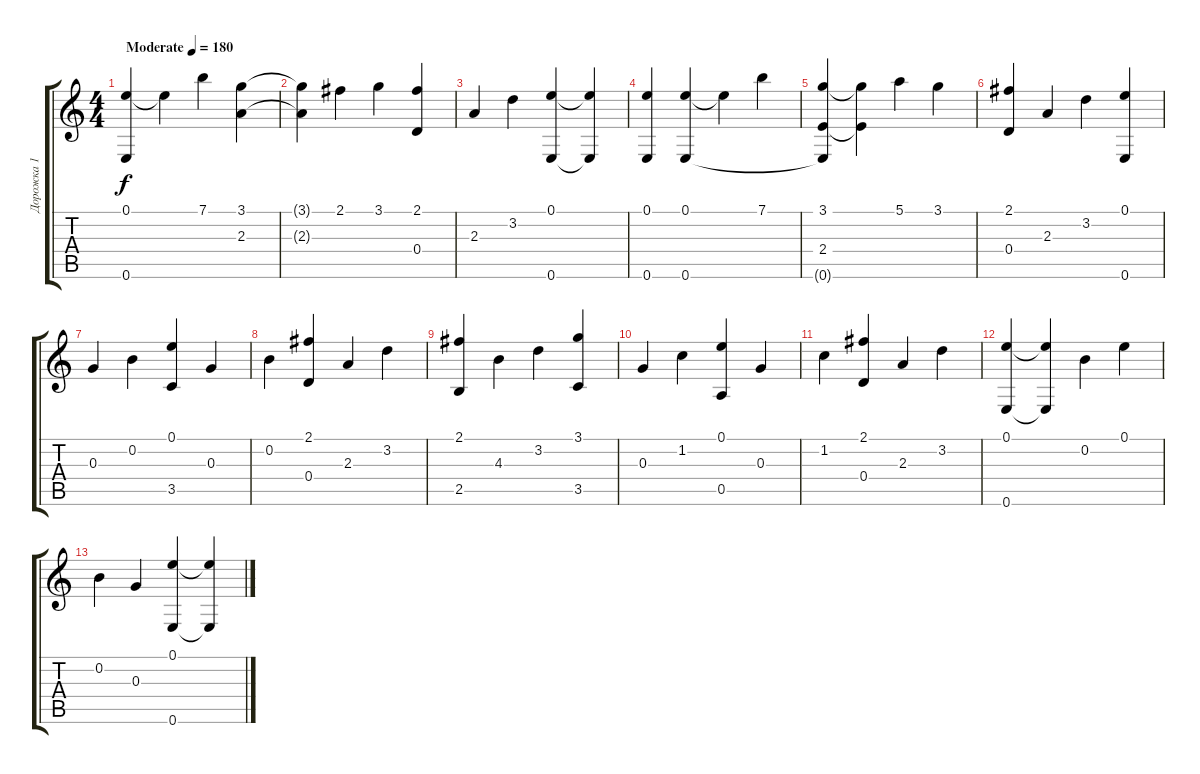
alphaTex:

\track ("Дорожка 1" "Дорожка 1") {instrument acousticguitarsteel}
\staff {score tabs}
\tuning (E4 B3 G3 D3 A2 E2) {hide}
\ts (4 4)
\tempo (180 "Moderate")
\clef g2
\ks c
(0.1 0.6).4{dy f instrument acousticguitarsteel} 0.1{t}.4 7.1.4 (3.1 2.3).4 |
(3.1{t} 2.3{t}).4 2.1.4 3.1.4 (2.1 0.4).4 |
2.3.4 3.2.4 (0.1 0.6).4 (0.1{t} 0.6{t}).4 |
(0.1 0.6).4 (0.1 0.6).4 0.1{t}.4 7.1.4 |
(3.1 2.4 0.6{t}).4 (3.1{t} 2.4{t}).4 5.1.4 3.1.4 |
(2.1 0.4).4 2.3.4 3.2.4 (0.1 0.6).4 |
0.3.4 0.2.4 (0.1 3.5).4 0.3.4 |
0.2.4 (2.1 0.4).4 2.3.4 3.2.4 |
(2.1 2.5).4 4.3.4 3.2.4 (3.1 3.5).4 |
0.3.4 1.2.4 (0.1 0.5).4 0.3.4 |
1.2.4 (2.1 0.4).4 2.3.4 3.2.4 |
(0.1 0.6).4 (0.1{t} 0.6{t}).4 0.2.4 0.1.4 |
0.2.4 0.3.4 (0.1 0.6).4 (0.1{t} 0.6{t}).4
